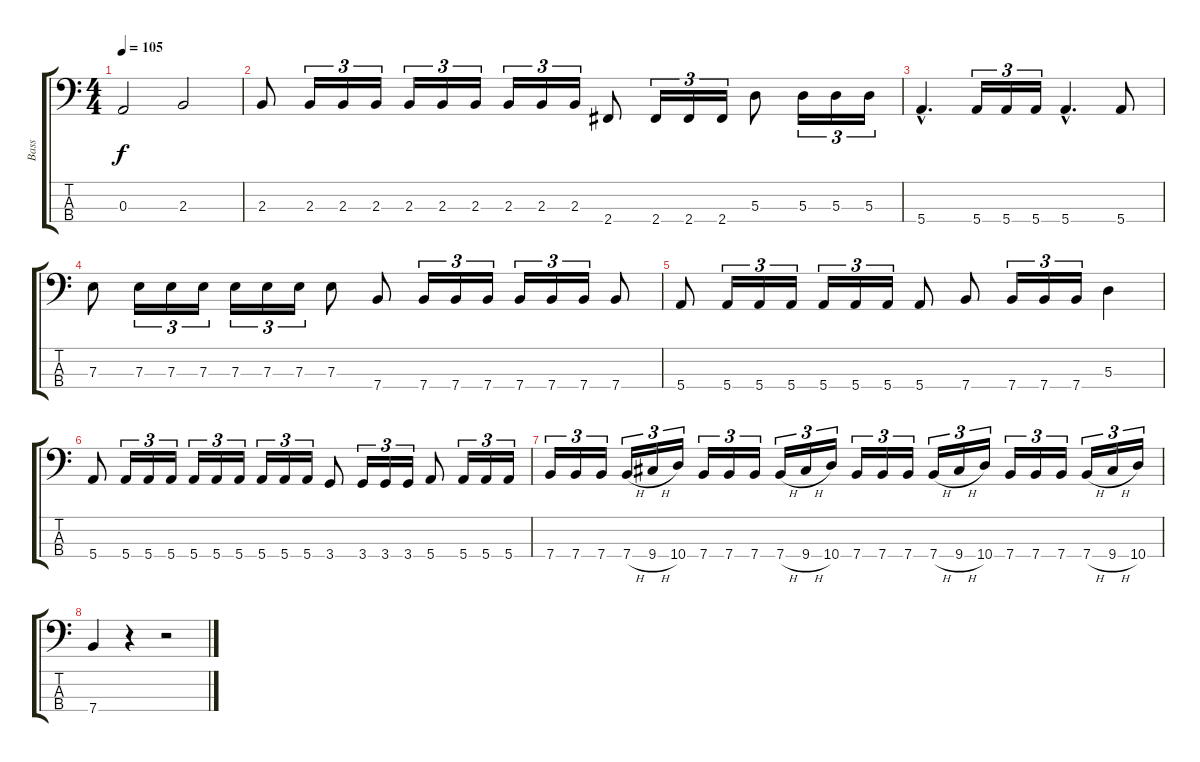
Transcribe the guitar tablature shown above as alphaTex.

\track ("Bass" "Bass") {instrument electricbasspick}
\staff {score tabs}
\tuning (G2 D2 A1 E1) {hide}
\ts (4 4)
\tempo 105
\clef f4
\ks c
0.3.2{dy f} 2.3.2 |
2.3.8 2.3.16{tu (3 2)} 2.3.16{tu (3 2)} 2.3.16{tu (3 2)} 2.3.16{tu (3 2)} 2.3.16{tu (3 2)} 2.3.16{tu (3 2)} 2.3.16{tu (3 2)} 2.3.16{tu (3 2)} 2.3.16{tu (3 2)} 2.4.8 2.4.16{tu (3 2)} 2.4.16{tu (3 2)} 2.4.16{tu (3 2)} 5.3.8 5.3.16{tu (3 2)} 5.3.16{tu (3 2)} 5.3.16{tu (3 2)} |
5.4{hac}.4{d} 5.4.16{tu (3 2)} 5.4.16{tu (3 2)} 5.4.16{tu (3 2)} 5.4{hac}.4{d} 5.4.8 |
7.3.8 7.3.16{tu (3 2)} 7.3.16{tu (3 2)} 7.3.16{tu (3 2)} 7.3.16{tu (3 2)} 7.3.16{tu (3 2)} 7.3.16{tu (3 2)} 7.3.8 7.4.8 7.4.16{tu (3 2)} 7.4.16{tu (3 2)} 7.4.16{tu (3 2)} 7.4.16{tu (3 2)} 7.4.16{tu (3 2)} 7.4.16{tu (3 2)} 7.4.8 |
5.4.8 5.4.16{tu (3 2)} 5.4.16{tu (3 2)} 5.4.16{tu (3 2)} 5.4.16{tu (3 2)} 5.4.16{tu (3 2)} 5.4.16{tu (3 2)} 5.4.8 7.4.8 7.4.16{tu (3 2)} 7.4.16{tu (3 2)} 7.4.16{tu (3 2)} 5.3.4 |
5.4.8 5.4.16{tu (3 2)} 5.4.16{tu (3 2)} 5.4.16{tu (3 2)} 5.4.16{tu (3 2)} 5.4.16{tu (3 2)} 5.4.16{tu (3 2)} 5.4.16{tu (3 2)} 5.4.16{tu (3 2)} 5.4.16{tu (3 2)} 3.4.8 3.4.16{tu (3 2)} 3.4.16{tu (3 2)} 3.4.16{tu (3 2)} 5.4.8 5.4.16{tu (3 2)} 5.4.16{tu (3 2)} 5.4.16{tu (3 2)} |
7.4.16{tu (3 2)} 7.4.16{tu (3 2)} 7.4.16{tu (3 2)} 7.4{h}.16{tu (3 2)} 9.4{h}.16{tu (3 2)} 10.4.16{tu (3 2)} 7.4.16{tu (3 2)} 7.4.16{tu (3 2)} 7.4.16{tu (3 2)} 7.4{h}.16{tu (3 2)} 9.4{h}.16{tu (3 2)} 10.4.16{tu (3 2)} 7.4.16{tu (3 2)} 7.4.16{tu (3 2)} 7.4.16{tu (3 2)} 7.4{h}.16{tu (3 2)} 9.4{h}.16{tu (3 2)} 10.4.16{tu (3 2)} 7.4.16{tu (3 2)} 7.4.16{tu (3 2)} 7.4.16{tu (3 2)} 7.4{h}.16{tu (3 2)} 9.4{h}.16{tu (3 2)} 10.4.16{tu (3 2)} |
7.4.4 r.4 r.2
